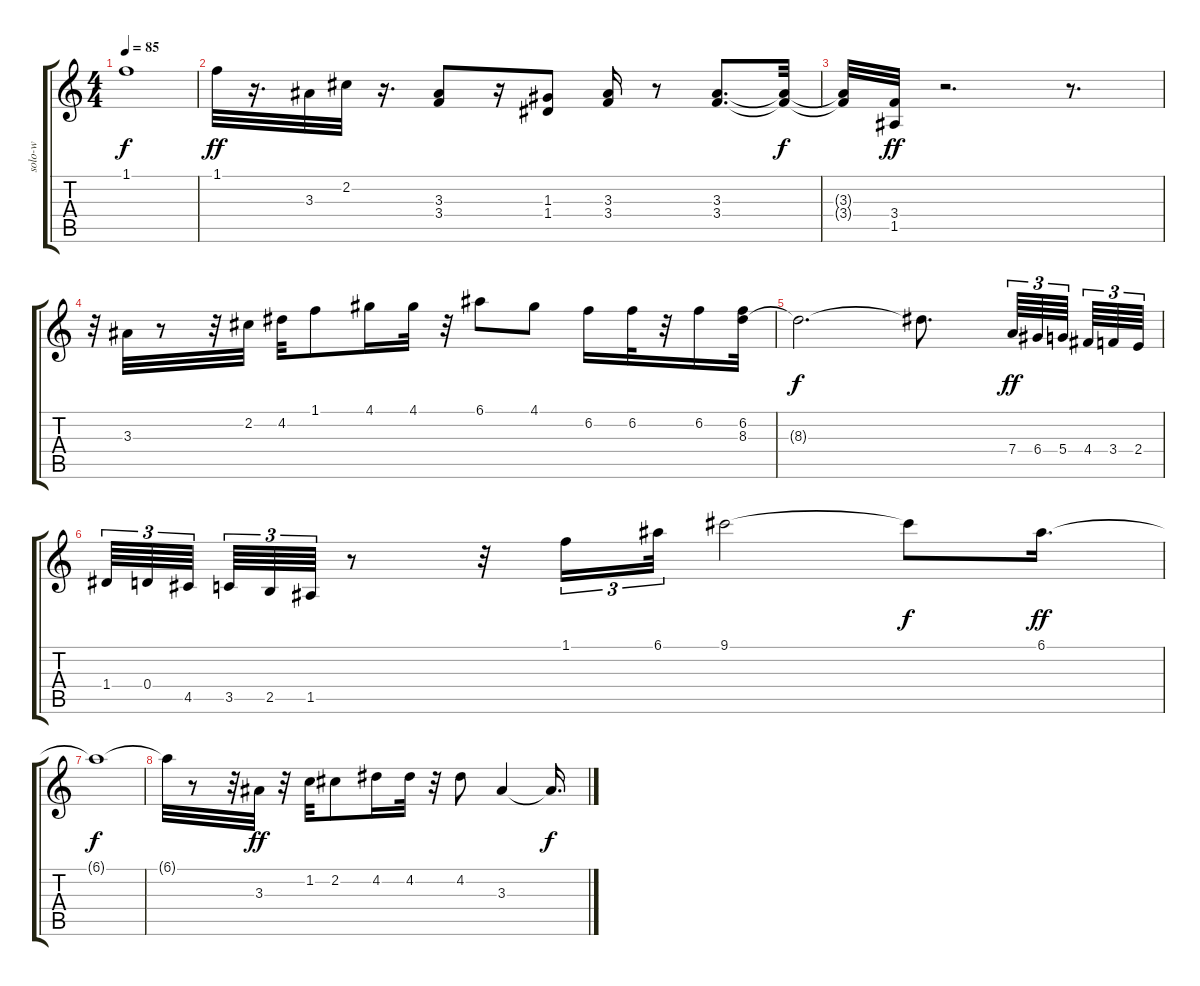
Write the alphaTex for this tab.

\track ("solo-w" "solo-w") {instrument overdrivenguitar}
\staff {score tabs}
\tuning (E4 B3 G3 D3 A2 E2) {hide}
\ts (4 4)
\tempo 85
\clef g2
\ks c
1.1{t}.1{dy f} |
1.1.32{dy ff} r.16{d} 3.3.32 2.2.32 r.16{d} (3.3 3.4).8 r.16 (1.3 1.4).8 (3.3 3.4).16 r.8 (3.3 3.4).8{d} (3.3{t} 3.4{t}).32{dy f} |
(3.3{t} 3.4{t}).32 (3.4 1.5).32{dy ff} r.2{d} r.8{d} |
r.32 3.3.32 r.8 r.32 2.2.32 4.2.32 1.1.8 4.1.16 4.1.32 r.32 6.1.8 4.1.8 6.2.16 6.2.32 r.32 6.2.16 (6.2 8.3).32 |
8.3{t}.2{d dy f} 8.3{t}.8{d} 7.4.64{tu (3 2) dy ff} 6.4.64{tu (3 2)} 5.4.64{tu (3 2)} 4.4.64{tu (3 2)} 3.4.64{tu (3 2)} 2.4.64{tu (3 2)} |
1.4.64{tu (3 2)} 0.4.64{tu (3 2)} 4.5.64{tu (3 2)} 3.5.64{tu (3 2) volume 16} 2.5.64{tu (3 2)} 1.5.64{tu (3 2) volume 16} r.8 r.32 1.1.16{tu (3 2) volume 15} 6.1.32{tu (3 2) volume 15} 9.1.2{volume 15} 9.1{t}.8{dy f} 6.1.16{d dy ff volume 13} |
6.1{t}.1{dy f} |
6.1{t}.32 r.8 r.32 3.3.32{dy ff volume 12} r.32 1.2.32 2.2.8 4.2.16 4.2.32 r.32 4.2.8 3.3.4 3.3{t}.16{d dy f}
